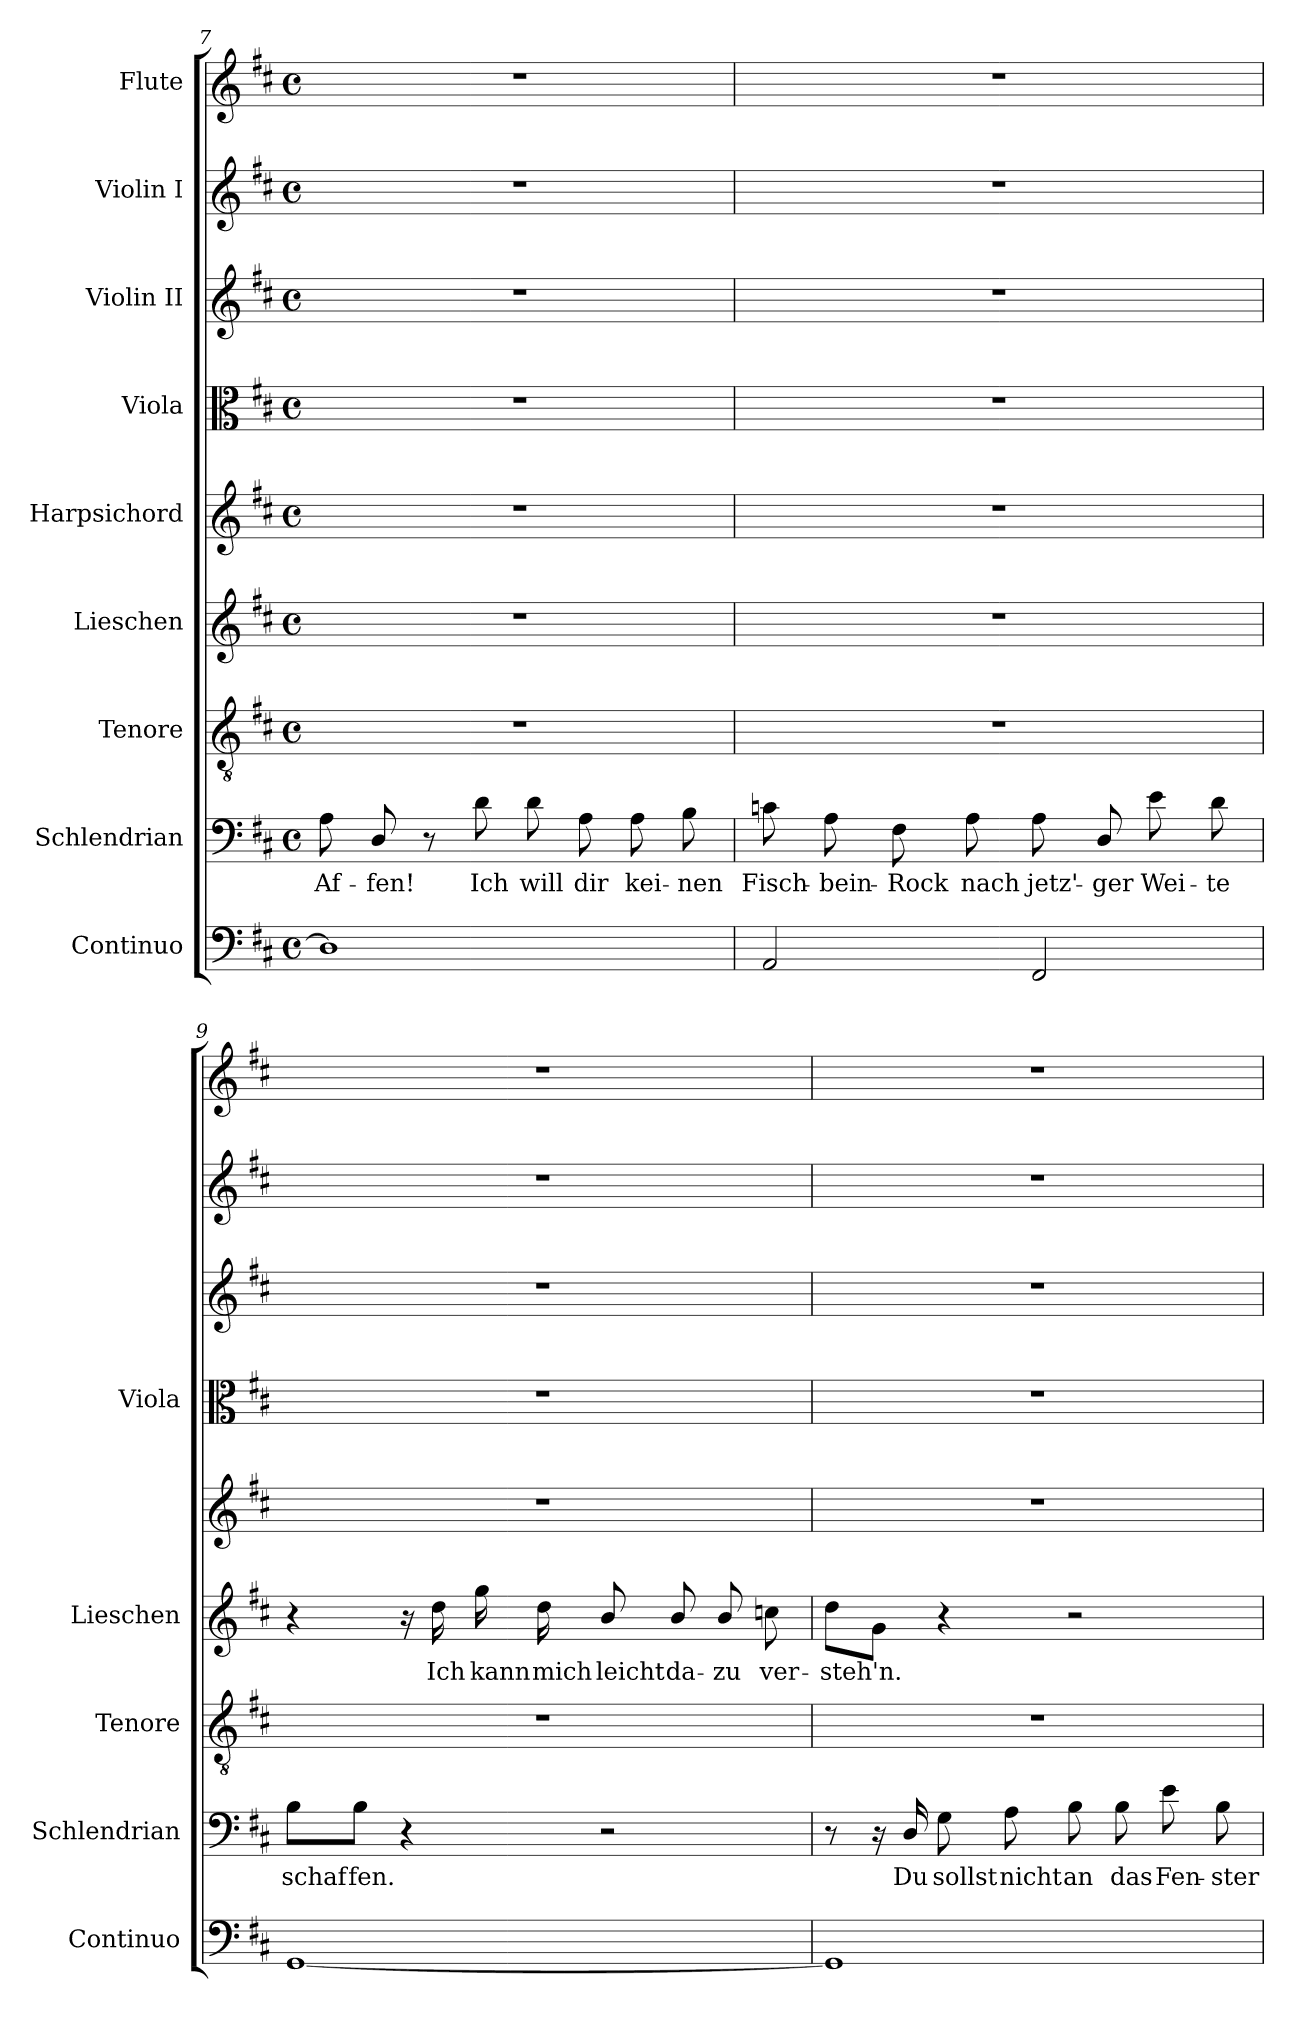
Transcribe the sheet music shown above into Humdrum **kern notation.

**kern	**kern	**text	**kern	**kern	**text	**kern	**kern	**kern	**kern	**kern
*part9	*part8	*part8	*part7	*part6	*part6	*part5	*part4	*part3	*part2	*part1
*staff9	*staff8	*staff8	*staff7	*staff6	*staff6	*staff5	*staff4	*staff3	*staff2	*staff1
*I"Continuo	*I"Schlendrian	*	*I"Tenore	*I"Lieschen	*	*I"Harpsichord	*I"Viola	*I"Violin II	*I"Violin I	*I"Flute
*I'Continuo	*I'Schlendrian	*	*I'Tenore	*I'Lieschen	*	*	*I'Viola	*	*	*
*clefF4	*clefF4	*	*clefGv2	*clefG2	*	*clefG2	*clefC3	*clefG2	*clefG2	*clefG2
*	*	*	*ITrd7c12	*	*	*	*	*	*	*
*k[f#c#]	*k[f#c#]	*	*k[f#c#]	*k[f#c#]	*	*k[f#c#]	*k[f#c#]	*k[f#c#]	*k[f#c#]	*k[f#c#]
*D:	*D:	*	*D:	*D:	*	*D:	*D:	*D:	*D:	*D:
*M4/4	*M4/4	*	*M4/4	*M4/4	*	*M4/4	*M4/4	*M4/4	*M4/4	*M4/4
*met(c)	*met(c)	*	*met(c)	*met(c)	*	*met(c)	*met(c)	*met(c)	*met(c)	*met(c)
=7	=7	=7	=7	=7	=7	=7	=7	=7	=7	=7
!	!	!LO:LY:b:color=#000000	!	!	!	!	!	!	!	!
1Di]	8Ai\	Af-	1r	1r	.	1r	1r	1r	1r	1r
!	!	!LO:LY:b:color=#000000	!	!	!	!	!	!	!	!
.	8Di/	-fen!	.	.	.	.	.	.	.	.
.	8r	.	.	.	.	.	.	.	.	.
!	!	!LO:LY:b:color=#000000	!	!	!	!	!	!	!	!
.	8di\	Ich	.	.	.	.	.	.	.	.
!	!	!LO:LY:b:color=#000000	!	!	!	!	!	!	!	!
.	8di\	will	.	.	.	.	.	.	.	.
!	!	!LO:LY:b:color=#000000	!	!	!	!	!	!	!	!
.	8Ai\	dir	.	.	.	.	.	.	.	.
!	!	!LO:LY:b:color=#000000	!	!	!	!	!	!	!	!
.	8Ai\	kei-	.	.	.	.	.	.	.	.
!	!	!LO:LY:b:color=#000000	!	!	!	!	!	!	!	!
.	8Bi\	-nen	.	.	.	.	.	.	.	.
!!LO:LB:g=z
=8	=8	=8	=8	=8	=8	=8	=8	=8	=8	=8
!	!	!LO:LY:b:color=#000000	!	!	!	!	!	!	!	!
2AAi/	8cni\	Fisch-	1r	1r	.	1r	1r	1r	1r	1r
!	!	!LO:LY:b:color=#000000	!	!	!	!	!	!	!	!
.	8Ai\	-bein-	.	.	.	.	.	.	.	.
!	!	!LO:LY:b:color=#000000	!	!	!	!	!	!	!	!
.	8F#i\	-Rock	.	.	.	.	.	.	.	.
!	!	!LO:LY:b:color=#000000	!	!	!	!	!	!	!	!
.	8Ai\	nach	.	.	.	.	.	.	.	.
!	!	!LO:LY:b:color=#000000	!	!	!	!	!	!	!	!
2FF#i/	8Ai\	jetz'-	.	.	.	.	.	.	.	.
!	!	!LO:LY:b:color=#000000	!	!	!	!	!	!	!	!
.	8Di/	-ger	.	.	.	.	.	.	.	.
!	!	!LO:LY:b:color=#000000	!	!	!	!	!	!	!	!
.	8ei\	Wei-	.	.	.	.	.	.	.	.
!	!	!LO:LY:b:color=#000000	!	!	!	!	!	!	!	!
.	8di\	-te	.	.	.	.	.	.	.	.
=9	=9	=9	=9	=9	=9	=9	=9	=9	=9	=9
!	!	!LO:LY:b:color=#000000	!	!	!	!	!	!	!	!
[1GGi	8Bi\L	schaf	1r	4r	.	1r	1r	1r	1r	1r
!	!	!LO:LY:b:color=#000000	!	!	!	!	!	!	!	!
.	8Bi\J	fen.	.	.	.	.	.	.	.	.
.	4r	.	.	16r	.	.	.	.	.	.
!	!	!	!	!	!LO:LY:b:color=#000000	!	!	!	!	!
.	.	.	.	16ddi\	Ich	.	.	.	.	.
!	!	!	!	!	!LO:LY:b:color=#000000	!	!	!	!	!
.	.	.	.	16ggi\	kann	.	.	.	.	.
!	!	!	!	!	!LO:LY:b:color=#000000	!	!	!	!	!
.	.	.	.	16ddi\	mich	.	.	.	.	.
!	!	!	!	!	!LO:LY:b:color=#000000	!	!	!	!	!
.	2r	.	.	8bi/	leicht	.	.	.	.	.
!	!	!	!	!	!LO:LY:b:color=#000000	!	!	!	!	!
.	.	.	.	8bi/	da-	.	.	.	.	.
!	!	!	!	!	!LO:LY:b:color=#000000	!	!	!	!	!
.	.	.	.	8bi/	-zu	.	.	.	.	.
!	!	!	!	!	!LO:LY:b:color=#000000	!	!	!	!	!
.	.	.	.	8ccni\	ver-	.	.	.	.	.
=10	=10	=10	=10	=10	=10	=10	=10	=10	=10	=10
!	!	!	!	!	!LO:LY:b:color=#000000	!	!	!	!	!
1GGi]	8r	.	1r	8ddi\L	-steh'n.	1r	1r	1r	1r	1r
.	16r	.	.	8gi\J	.	.	.	.	.	.
!	!	!LO:LY:b:color=#000000	!	!	!	!	!	!	!	!
.	16Di/	Du	.	.	.	.	.	.	.	.
!	!	!LO:LY:b:color=#000000	!	!	!	!	!	!	!	!
.	8Gi\	sollst	.	4r	.	.	.	.	.	.
!	!	!LO:LY:b:color=#000000	!	!	!	!	!	!	!	!
.	8Ai\	nicht	.	.	.	.	.	.	.	.
!	!	!LO:LY:b:color=#000000	!	!	!	!	!	!	!	!
.	8Bi\	an	.	2r	.	.	.	.	.	.
!	!	!LO:LY:b:color=#000000	!	!	!	!	!	!	!	!
.	8Bi\	das	.	.	.	.	.	.	.	.
!	!	!LO:LY:b:color=#000000	!	!	!	!	!	!	!	!
.	8ei\	Fen-	.	.	.	.	.	.	.	.
!	!	!LO:LY:b:color=#000000	!	!	!	!	!	!	!	!
.	8Bi\	-ster	.	.	.	.	.	.	.	.
=	=	=	=	=	=	=	=	=	=	=
*-	*-	*-	*-	*-	*-	*-	*-	*-	*-	*-
